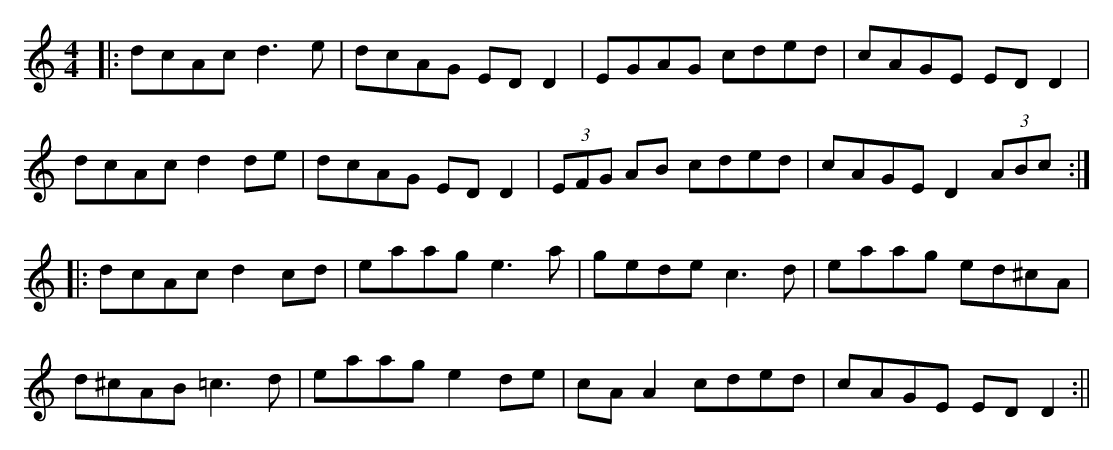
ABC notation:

X:1
M:4/4
K:Ddor
|:dcAc d3e|dcAG ED D2|EGAG cded|cAGE EDD2|
dcAc d2 de|dcAG EDD2|(3EFG AB cded|cAGE D2(3ABc:|
|:dcAc d2 cd|eaag e3a|gede c3d|eaag ed^cA|
d^cAB =c3 d|eaag e2 de|cAA2 cded|cAGE ED D2:||
